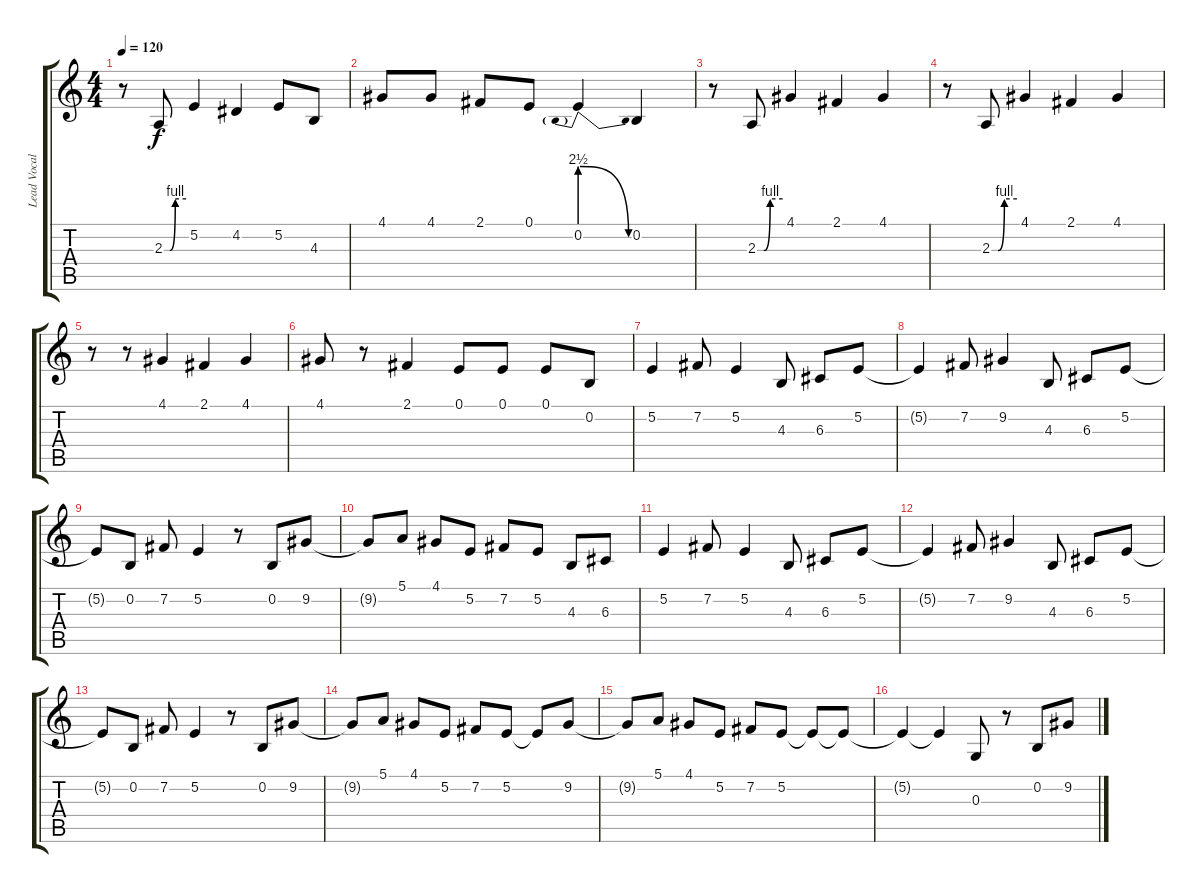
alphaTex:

\track ("Lead Vocal" "Lead Vocal") {instrument lead2sawtooth}
\staff {score tabs}
\tuning (E4 B3 G3 D3 A2 E2) {hide}
\ts (4 4)
\tempo 120
\clef g2
\ks c
r.8{dy f} 2.3{be (custom 0 0 15 0 30 4 60 4)}.8 5.2.4 4.2.4 5.2.8 4.3.8 |
4.1.8 4.1.8 2.1.8 0.1.8 0.2{be (prebendrelease 0 10 60 0)}.4 0.2.4 |
r.8 2.3{be (custom 0 0 15 0 30 4 60 4)}.8 4.1.4 2.1.4 4.1.4 |
r.8 2.3{be (custom 0 0 15 0 30 4 60 4)}.8 4.1.4 2.1.4 4.1.4 |
r.8 r.8 4.1.4 2.1.4 4.1.4 |
4.1.8 r.8 2.1.4 0.1.8 0.1.8 0.1.8 0.2.8 |
5.2.4 7.2.8 5.2.4 4.3.8 6.3.8 5.2.8 |
5.2{t}.4 7.2.8 9.2.4 4.3.8 6.3.8 5.2.8 |
5.2{t}.8 0.2.8 7.2.8 5.2.4 r.8 0.2.8 9.2.8 |
9.2{t}.8 5.1.8 4.1.8 5.2.8 7.2.8 5.2.8 4.3.8 6.3.8 |
5.2.4 7.2.8 5.2.4 4.3.8 6.3.8 5.2.8 |
5.2{t}.4 7.2.8 9.2.4 4.3.8 6.3.8 5.2.8 |
5.2{t}.8 0.2.8 7.2.8 5.2.4 r.8 0.2.8 9.2.8 |
9.2{t}.8 5.1.8 4.1.8 5.2.8 7.2.8 5.2.8 5.2{t}.8 9.2.8 |
9.2{t}.8 5.1.8 4.1.8 5.2.8 7.2.8 5.2.8 5.2{t}.8 5.2{t}.8 |
5.2{t}.4 5.2{t}.4 0.3.8 r.8 0.2.8 9.2.8
